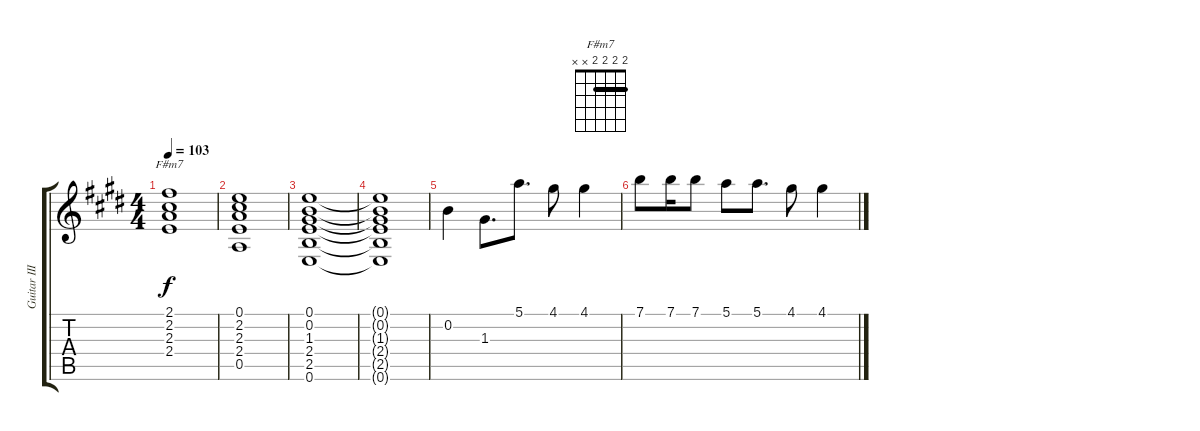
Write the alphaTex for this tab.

\track ("Guitar III" "Guitar III") {instrument electricguitarclean}
\staff {score tabs}
\tuning (E4 B3 G3 D3 A2 E2) {hide}
\chord ("F#m7" 2 2 2 2 x x) {barre 2}
\ts (4 4)
\tempo 103
\clef g2
\ks e
(2.1 2.2 2.3 2.4).1{ch "F#m7" dy f} |
(0.1 2.2 2.3 2.4 0.5).1 |
(0.1 0.2 1.3 2.4 2.5 0.6).1 |
(0.1{t} 0.2{t} 1.3{t} 2.4{t} 2.5{t} 0.6{t}).1 |
0.2.4 1.3.8{d} 5.1.8{d} 4.1.8 4.1.4 |
7.1.8 7.1.16 7.1.8 5.1.8 5.1.8{d} 4.1.8 4.1.4
